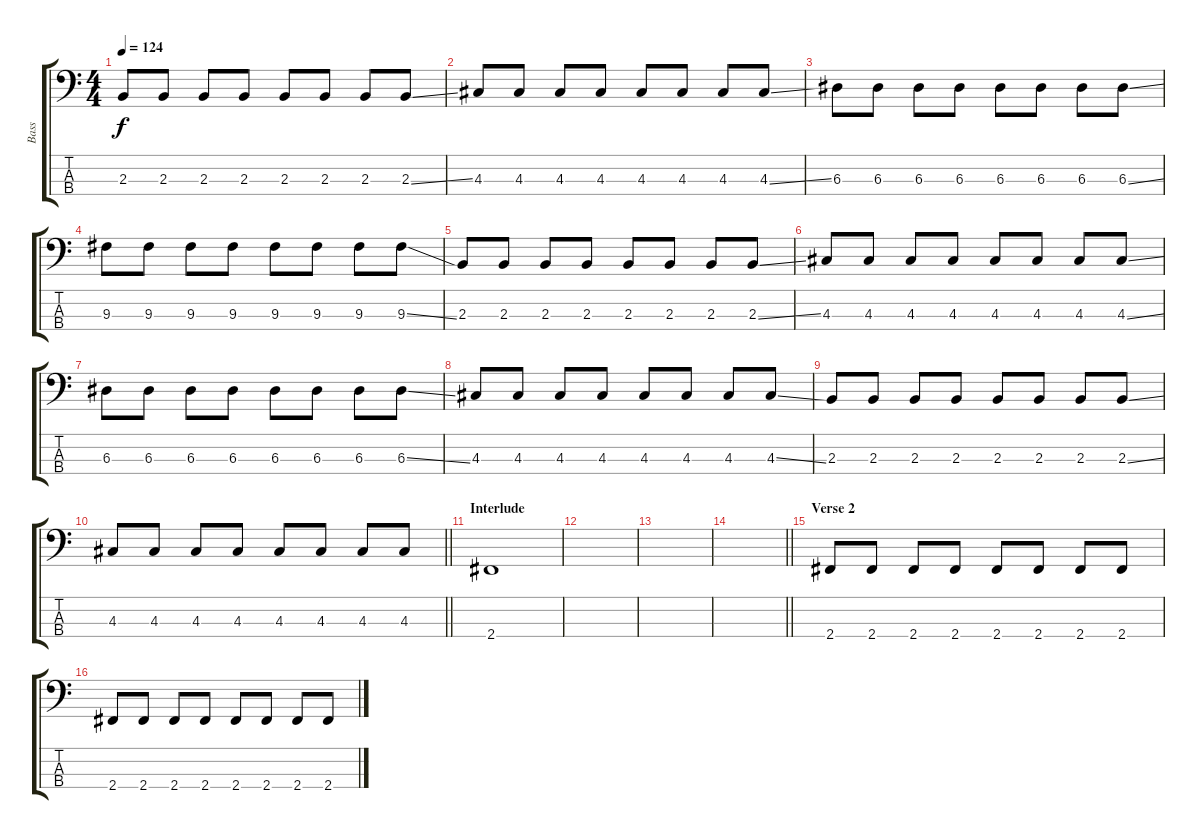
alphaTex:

\track ("Bass" "Bass") {instrument electricbassfinger}
\staff {score tabs}
\tuning (G2 D2 A1 E1) {hide}
\ts (4 4)
\tempo 124
\clef f4
\ks c
2.3.8{dy f} 2.3.8 2.3.8 2.3.8 2.3.8 2.3.8 2.3.8 2.3{ss}.8 |
4.3.8 4.3.8 4.3.8 4.3.8 4.3.8 4.3.8 4.3.8 4.3{ss}.8 |
6.3.8 6.3.8 6.3.8 6.3.8 6.3.8 6.3.8 6.3.8 6.3{ss}.8 |
9.3.8 9.3.8 9.3.8 9.3.8 9.3.8 9.3.8 9.3.8 9.3{ss}.8 |
2.3.8 2.3.8 2.3.8 2.3.8 2.3.8 2.3.8 2.3.8 2.3{ss}.8 |
4.3.8 4.3.8 4.3.8 4.3.8 4.3.8 4.3.8 4.3.8 4.3{ss}.8 |
6.3.8 6.3.8 6.3.8 6.3.8 6.3.8 6.3.8 6.3.8 6.3{ss}.8 |
4.3.8 4.3.8 4.3.8 4.3.8 4.3.8 4.3.8 4.3.8 4.3{ss}.8 |
2.3.8 2.3.8 2.3.8 2.3.8 2.3.8 2.3.8 2.3.8 2.3{ss}.8 |
\barLineRight lightlight
4.3.8 4.3.8 4.3.8 4.3.8 4.3.8 4.3.8 4.3.8 4.3.8 |
\section ("" "Interlude")
2.4.1 |
|
|
\barLineRight lightlight
|
\section ("" "Verse 2")
2.4.8 2.4.8 2.4.8 2.4.8 2.4.8 2.4.8 2.4.8 2.4.8 |
2.4.8 2.4.8 2.4.8 2.4.8 2.4.8 2.4.8 2.4.8 2.4.8
